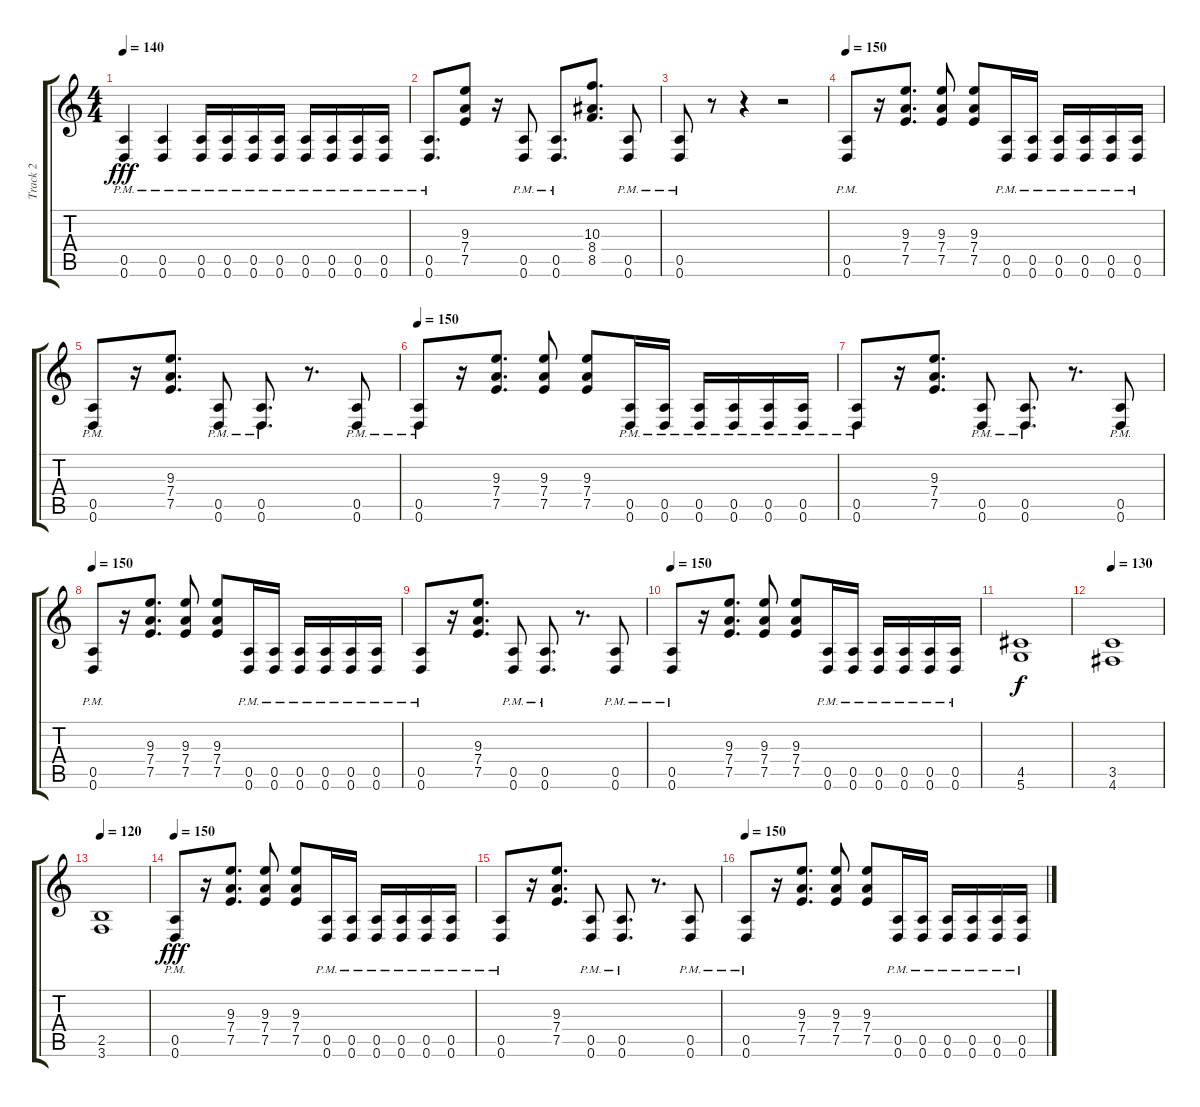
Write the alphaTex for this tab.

\track ("Track 2" "Track 2") {instrument distortionguitar}
\staff {score tabs}
\tuning (E4 B3 G3 D3 A2 D2) {hide}
\ts (4 4)
\tempo 140
\clef g2
\ks c
(0.5{pm} 0.6{pm}).4{dy fff} (0.5{pm} 0.6{pm}).4 (0.5{pm} 0.6{pm}).16 (0.5{pm} 0.6{pm}).16 (0.5{pm} 0.6{pm}).16 (0.5{pm} 0.6{pm}).16 (0.5{pm} 0.6{pm}).16 (0.5{pm} 0.6{pm}).16 (0.5{pm} 0.6{pm}).16 (0.5{pm} 0.6{pm}).16 |
(0.5{pm} 0.6{pm}).8{d} (9.3 7.4 7.5).8 r.16 (0.5{pm} 0.6{pm}).8 (0.5{pm} 0.6{pm}).8{d} (10.3 8.4 8.5).8{d} (0.5{pm} 0.6{pm}).8 |
(0.5{pm} 0.6{pm}).8 r.8 r.4 r.2 |
\tempo 150
(0.5{pm} 0.6{pm}).8{balance 0} r.16 (9.3 7.4 7.5).8{d} (9.3 7.4 7.5).8 (9.3 7.4 7.5).8 (0.5{pm} 0.6{pm}).16 (0.5{pm} 0.6{pm}).16 (0.5{pm} 0.6{pm}).16 (0.5{pm} 0.6{pm}).16 (0.5{pm} 0.6{pm}).16 (0.5{pm} 0.6{pm}).16 |
(0.5{pm} 0.6{pm}).8 r.16 (9.3 7.4 7.5).8{d} (0.5{pm} 0.6{pm}).8 (0.5{pm} 0.6{pm}).8{d} r.8{d} (0.5{pm} 0.6{pm}).8 |
\tempo 150
(0.5{pm} 0.6{pm}).8 r.16 (9.3 7.4 7.5).8{d} (9.3 7.4 7.5).8 (9.3 7.4 7.5).8 (0.5{pm} 0.6{pm}).16 (0.5{pm} 0.6{pm}).16 (0.5{pm} 0.6{pm}).16 (0.5{pm} 0.6{pm}).16 (0.5{pm} 0.6{pm}).16 (0.5{pm} 0.6{pm}).16 |
(0.5{pm} 0.6{pm}).8 r.16 (9.3 7.4 7.5).8{d} (0.5{pm} 0.6{pm}).8 (0.5{pm} 0.6{pm}).8{d} r.8{d} (0.5{pm} 0.6{pm}).8 |
\tempo 150
(0.5{pm} 0.6{pm}).8 r.16 (9.3 7.4 7.5).8{d} (9.3 7.4 7.5).8 (9.3 7.4 7.5).8 (0.5{pm} 0.6{pm}).16 (0.5{pm} 0.6{pm}).16 (0.5{pm} 0.6{pm}).16 (0.5{pm} 0.6{pm}).16 (0.5{pm} 0.6{pm}).16 (0.5{pm} 0.6{pm}).16 |
(0.5{pm} 0.6{pm}).8 r.16 (9.3 7.4 7.5).8{d} (0.5{pm} 0.6{pm}).8 (0.5{pm} 0.6{pm}).8{d} r.8{d} (0.5{pm} 0.6{pm}).8 |
\tempo 150
(0.5{pm} 0.6{pm}).8 r.16 (9.3 7.4 7.5).8{d} (9.3 7.4 7.5).8 (9.3 7.4 7.5).8 (0.5{pm} 0.6{pm}).16 (0.5{pm} 0.6{pm}).16 (0.5{pm} 0.6{pm}).16 (0.5{pm} 0.6{pm}).16 (0.5{pm} 0.6{pm}).16 (0.5{pm} 0.6{pm}).16 |
(4.5 5.6).1{dy f} |
\tempo 130
(3.5 4.6).1 |
\tempo 120
(2.5 3.6).1 |
\tempo 150
(0.5{pm} 0.6{pm}).8{dy fff balance 0} r.16 (9.3 7.4 7.5).8{d} (9.3 7.4 7.5).8 (9.3 7.4 7.5).8 (0.5{pm} 0.6{pm}).16 (0.5{pm} 0.6{pm}).16 (0.5{pm} 0.6{pm}).16 (0.5{pm} 0.6{pm}).16 (0.5{pm} 0.6{pm}).16 (0.5{pm} 0.6{pm}).16 |
(0.5{pm} 0.6{pm}).8 r.16 (9.3 7.4 7.5).8{d} (0.5{pm} 0.6{pm}).8 (0.5{pm} 0.6{pm}).8{d} r.8{d} (0.5{pm} 0.6{pm}).8 |
\tempo 150
(0.5{pm} 0.6{pm}).8 r.16 (9.3 7.4 7.5).8{d} (9.3 7.4 7.5).8 (9.3 7.4 7.5).8 (0.5{pm} 0.6{pm}).16 (0.5{pm} 0.6{pm}).16 (0.5{pm} 0.6{pm}).16 (0.5{pm} 0.6{pm}).16 (0.5{pm} 0.6{pm}).16 (0.5{pm} 0.6{pm}).16
